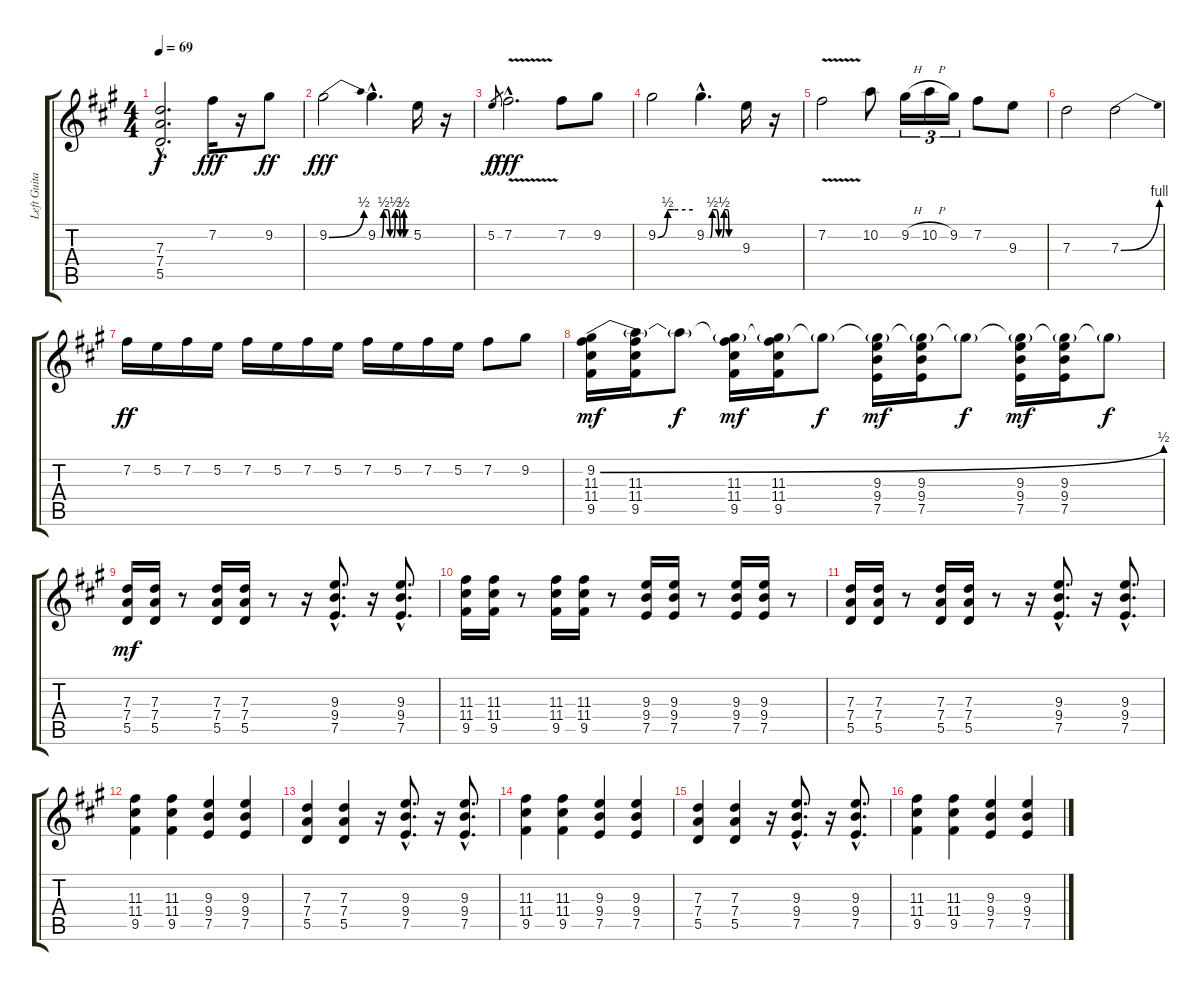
\track ("Left Guitar" "Left Guita") {instrument overdrivenguitar}
\staff {score tabs}
\tuning (E4 B3 G3 D3 A2 E2) {hide}
\ts (4 4)
\tempo 69
\clef g2
\ks f#minor
(7.3{hac} 7.4{hac} 5.5{hac}).2{d dy f} 7.2.16{dy fff volume 9} r.16 9.2.8{dy ff} |
9.2{be (bend 0 0 60 2)}.2{dy fff} 9.2{be (custom 0 0 7 0 11 2 18 2 23 0 29 0 33 2 39 2 42 0 47 0 49 2 51 0 60 0) hac}.4{d} 5.2.16 r.16 |
5.2.8{gr dy f} 7.2{v hac}.2{d dy fff} 7.2.8 9.2.8 |
9.2{be (custom 0 0 17 2 25 2 28 2 60 2)}.2 9.2{be (custom 0 0 7 0 11 2 18 2 23 0 29 0 33 2 39 2 42 0 60 0) hac}.4{d} 9.3.16 r.16 |
7.2{v}.2 10.2.8 9.2{h}.16{tu (3 2)} 10.2{h}.16{tu (3 2)} 9.2.16{tu (3 2)} 7.2.8 9.3.8 |
7.3.2 7.3{be (bend 0 0 60 4)}.2 |
7.2.16{dy ff} 5.2.16 7.2.16 5.2.16 7.2.16 5.2.16 7.2.16 5.2.16 7.2.16 5.2.16 7.2.16 5.2.16 7.2.8 9.2.8 |
(9.2{be (bend 0 0 60 2)} 11.3 11.4 9.5).16{dy mf volume 10} (9.2{t} 11.3 11.4 9.5).16 9.2{t}.8{dy f} (9.2{t} 11.3 11.4 9.5).16{dy mf} (9.2{t} 11.3 11.4 9.5).16 9.2{t}.8{dy f} (9.2{t} 9.3 9.4 7.5).16{dy mf} (9.2{t} 9.3 9.4 7.5).16 9.2{t}.8{dy f} (9.2{t} 9.3 9.4 7.5).16{dy mf} (9.2{t} 9.3 9.4 7.5).16 9.2{t}.8{dy f} |
(7.3 7.4 5.5).16{dy mf} (7.3 7.4 5.5).16 r.8 (7.3 7.4 5.5).16 (7.3 7.4 5.5).16 r.8 r.16 (9.3{hac} 9.4{hac} 7.5{hac}).8{d} r.16 (9.3{hac} 9.4{hac} 7.5{hac}).8{d} |
(11.3 11.4 9.5).16 (11.3 11.4 9.5).16 r.8 (11.3 11.4 9.5).16 (11.3 11.4 9.5).16 r.8 (9.3 9.4 7.5).16 (9.3 9.4 7.5).16 r.8 (9.3 9.4 7.5).16 (9.3 9.4 7.5).16 r.8 |
(7.3 7.4 5.5).16 (7.3 7.4 5.5).16 r.8 (7.3 7.4 5.5).16 (7.3 7.4 5.5).16 r.8 r.16 (9.3{hac} 9.4{hac} 7.5{hac}).8{d} r.16 (9.3{hac} 9.4{hac} 7.5{hac}).8{d} |
(11.3 11.4 9.5).4 (11.3 11.4 9.5).4 (9.3 9.4 7.5).4 (9.3 9.4 7.5).4 |
(7.3 7.4 5.5).4 (7.3 7.4 5.5).4 r.16 (9.3{hac} 9.4{hac} 7.5{hac}).8{d} r.16 (9.3{hac} 9.4{hac} 7.5{hac}).8{d} |
(11.3 11.4 9.5).4 (11.3 11.4 9.5).4 (9.3 9.4 7.5).4 (9.3 9.4 7.5).4 |
(7.3 7.4 5.5).4 (7.3 7.4 5.5).4 r.16 (9.3{hac} 9.4{hac} 7.5{hac}).8{d} r.16 (9.3{hac} 9.4{hac} 7.5{hac}).8{d} |
(11.3 11.4 9.5).4 (11.3 11.4 9.5).4 (9.3 9.4 7.5).4 (9.3 9.4 7.5).4
